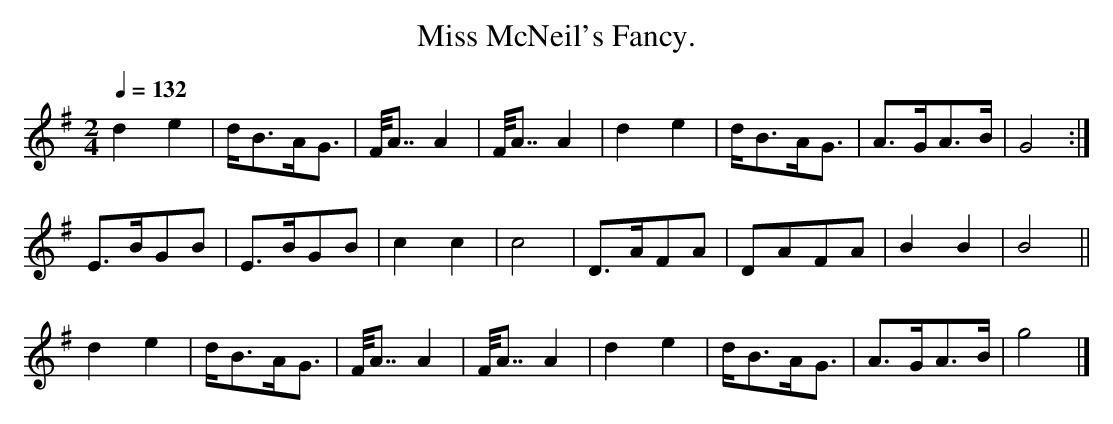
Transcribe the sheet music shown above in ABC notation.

X:1
T:Miss McNeil's Fancy.
M:2/4
L:1/8
Q:1/4=132
K:G
d2 e2|d<BA<G|F<<A A2|F<<A A2|d2 e2|d<BA<G|A>GA>B|G4:|
E>BGB|E>BGB |c2   c2|c4     |D>AFA|DAFA |B2 B2 |B4||
d2 e2|d<BA<G|F<<A A2|F<<A A2|d2 e2|d<BA<G|A>GA>B|g4|]
